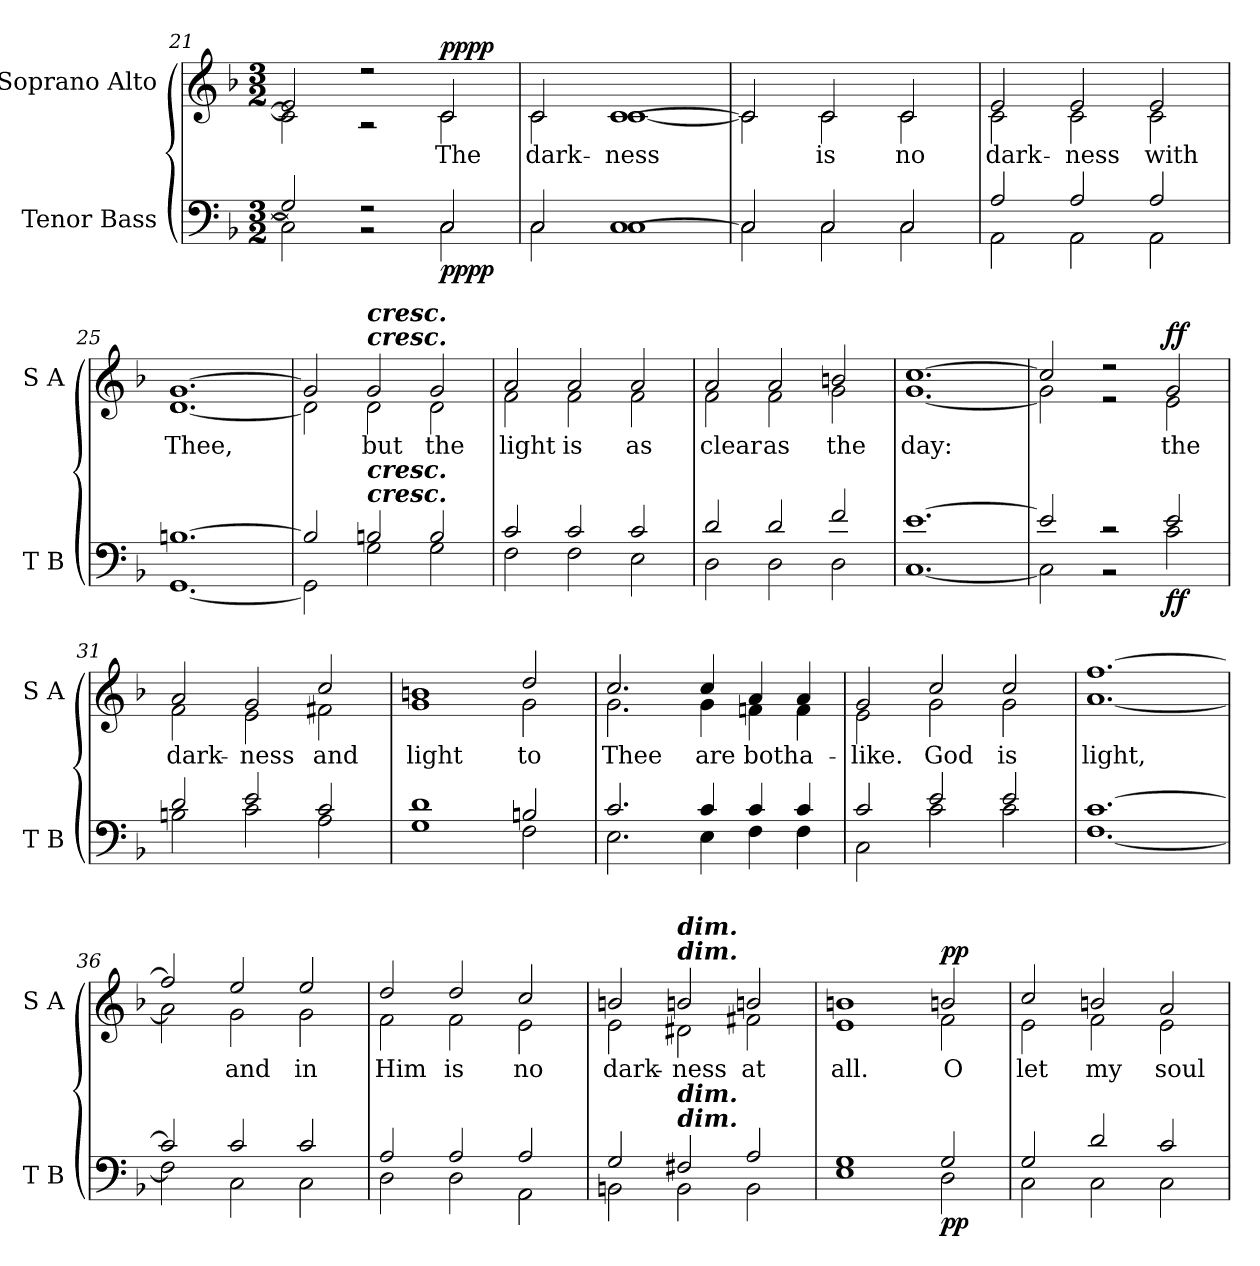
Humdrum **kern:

**kern	**dynam	**kern	**text	**dynam
*part2	*part2	*part1	*part1	*part1
*staff2	*staff2	*staff1	*staff1	*staff1
*I"Tenor Bass	*	*I"Soprano Alto	*	*
*I'T B	*	*I'S A	*	*
*clefF4	*	*clefG2	*	*
*k[b-]	*	*k[b-]	*	*
*F:	*	*F:	*	*
*M3/2	*	*M3/2	*	*
=21	=21	=21	=21	=21
*^	*	*^	*	*
2G/]	2C\]	.	2e/]	2c\]	.	.
2r	2r	.	2r	2r	.	.
!	!	!LO:DY:b	!	!	!LO:LY:b	!
!	!	!LO:DY:n=1:b	!	!	!	!LO:DY:b
!	!	!	!	!	!	!LO:DY:n=1:b
2C/	2C\	pp pp	2c/	2c\	The	pp pp
=22	=22	=22	=22	=22	=22	=22
!	!	!	!	!	!LO:LY:b	!
2C/	2C\	.	2c/	2c\	dark-	.
!	!	!	!	!	!LO:LY:b	!
[1C/	1C\	.	[1c/	[1c\	-ness	.
=23	=23	=23	=23	=23	=23	=23
2C/]	2C\	.	2c/]	2c\]	.	.
!	!	!	!	!	!LO:LY:b	!
2C/	2C\	.	2c/	2c\	is	.
!	!	!	!	!	!LO:LY:b	!
2C/	2C\	.	2c/	2c\	no	.
!!LO:LB:g=z	!!
=24	=24	=24	=24	=24	=24	=24
!	!	!	!	!	!LO:LY:b	!
2A/	2AA\	.	2e/	2c\	dark-	.
!	!	!	!	!	!LO:LY:b	!
2A/	2AA\	.	2e/	2c\	-ness	.
!	!	!	!	!	!LO:LY:b	!
2A/	2AA\	.	2e/	2c\	with	.
=25	=25	=25	=25	=25	=25	=25
!	!	!	!	!	!LO:LY:b	!
[1.Bn/	[1.GG\	.	[1.g/	[1.d\	Thee,	.
=26	=26	=26	=26	=26	=26	=26
2B/]	2GG\]	.	2g/]	2d\]	.	.
!	!	!	!LO:TX:a:Bi:t=cresc.	!	!	!
!	!	!	!LO:TX:a:Bi:t=cresc.	!	!	!
!LO:TX:a:Bi:t=cresc.	!	!	!	!	!	!
!LO:TX:a:Bi:t=cresc.	!	!	!	!	!	!
!	!	!	!	!	!LO:LY:b	!
2Bn/	2G\	.	2g/	2d\	but	.
!	!	!	!	!	!LO:LY:b	!
2B/	2G\	.	2g/	2d\	the	.
=27	=27	=27	=27	=27	=27	=27
!	!	!	!	!	!LO:LY:b	!
2c/	2F\	.	2a/	2f\	light	.
!	!	!	!	!	!LO:LY:b	!
2c/	2F\	.	2a/	2f\	is	.
!	!	!	!	!	!LO:LY:b	!
2c/	2E\	.	2a/	2f\	as	.
=28	=28	=28	=28	=28	=28	=28
!	!	!	!	!	!LO:LY:b	!
2d/	2D\	.	2a/	2f\	clear	.
!	!	!	!	!	!LO:LY:b	!
2d/	2D\	.	2a/	2f\	as	.
!	!	!	!	!	!LO:LY:b	!
2f/	2D\	.	2bn/	2g\	the	.
=29	=29	=29	=29	=29	=29	=29
!	!	!	!	!	!LO:LY:b	!
[1.e/	[1.C\	.	[1.cc/	[1.g\	day:	.
=30	=30	=30	=30	=30	=30	=30
2e/]	2C\]	.	2cc/]	2g\]	.	.
2r	2r	.	2r	2r	.	.
!	!	!LO:DY:b	!	!	!LO:LY:b	!
!	!	!LO:DY:n=1:b	!	!	!	!LO:DY:b
!	!	!	!	!	!	!LO:DY:n=1:b
2e/	2c\	f f	2g/	2e\	the	f f
!!LO:LB:g=z	!!
=31	=31	=31	=31	=31	=31	=31
!	!	!	!	!	!LO:LY:b	!
2d/	2Bn\	.	2a/	2f\	dark-	.
!	!	!	!	!	!LO:LY:b	!
2e/	2c\	.	2g/	2e\	-ness	.
!	!	!	!	!	!LO:LY:b	!
2c/	2A\	.	2cc/	2f#X\	and	.
=32	=32	=32	=32	=32	=32	=32
!	!	!	!	!	!LO:LY:b	!
1d/	1G\	.	1bn/	1g\	light	.
!	!	!	!	!	!LO:LY:b	!
2Bn/	2F\	.	2dd/	2g\	to	.
=33	=33	=33	=33	=33	=33	=33
!	!	!	!	!	!LO:LY:b	!
2.c/	2.E\	.	2.cc/	2.g\	Thee	.
!	!	!	!	!	!LO:LY:b	!
4c/	4E\	.	4cc/	4g\	are	.
!	!	!	!	!	!LO:LY:b	!
4c/	4F\	.	4a/	4fn\	both	.
!	!	!	!	!	!LO:LY:b	!
4c/	4F\	.	4a/	4f\	a-	.
=34	=34	=34	=34	=34	=34	=34
!	!	!	!	!	!LO:LY:b	!
2c/	2C\	.	2g/	2e\	-like.	.
!	!	!	!	!	!LO:LY:b	!
2e/	2c\	.	2cc/	2g\	God	.
!	!	!	!	!	!LO:LY:b	!
2e/	2c\	.	2cc/	2g\	is	.
=35	=35	=35	=35	=35	=35	=35
!	!	!	!	!	!LO:LY:b	!
[1.c/	[1.F\	.	[1.ff/	[1.a\	light,	.
!!LO:LB:g=z	!!
=36	=36	=36	=36	=36	=36	=36
2c/]	2F\]	.	2ff/]	2a\]	.	.
!	!	!	!	!	!LO:LY:b	!
2c/	2C\	.	2ee/	2g\	and	.
!	!	!	!	!	!LO:LY:b	!
2c/	2C\	.	2ee/	2g\	in	.
=37	=37	=37	=37	=37	=37	=37
!	!	!	!	!	!LO:LY:b	!
2A/	2D\	.	2dd/	2f\	Him	.
!	!	!	!	!	!LO:LY:b	!
2A/	2D\	.	2dd/	2f\	is	.
!	!	!	!	!	!LO:LY:b	!
2A/	2AA\	.	2cc/	2e\	no	.
=38	=38	=38	=38	=38	=38	=38
!	!	!	!	!	!LO:LY:b	!
2G/	2BBn\	.	2bn/	2e\	dark-	.
!	!	!	!LO:TX:a:Bi:t=dim.	!	!	!
!	!	!	!LO:TX:a:Bi:t=dim.	!	!	!
!LO:TX:a:Bi:t=dim.	!	!	!	!	!	!
!LO:TX:a:Bi:t=dim.	!	!	!	!	!	!
!	!	!	!	!	!LO:LY:b	!
2F#X/	2BB\	.	2bn/	2d#X\	-ness	.
!	!	!	!	!	!LO:LY:b	!
2A/	2BB\	.	2bn/	2f#X\	at	.
=39	=39	=39	=39	=39	=39	=39
!	!	!	!	!	!LO:LY:b	!
1G/	1E\	.	1bn/	1e\	all.	.
!	!	!LO:DY:b	!	!	!LO:LY:b	!
!	!	!LO:DY:n=1:b	!	!	!	!LO:DY:b
!	!	!	!	!	!	!LO:DY:n=1:b
2G/	2D\	p p	2bn/	2f\	O	p p
=40	=40	=40	=40	=40	=40	=40
!	!	!	!	!	!LO:LY:b	!
2G/	2C\	.	2cc/	2e\	let	.
!	!	!	!	!	!LO:LY:b	!
2d/	2C\	.	2bn/	2f\	my	.
!	!	!	!	!	!LO:LY:b	!
2c/	2C\	.	2a/	2e\	soul	.
*v	*v	*	*	*	*	*
*	*	*v	*v	*	*
=	=	=	=	=
*-	*-	*-	*-	*-
